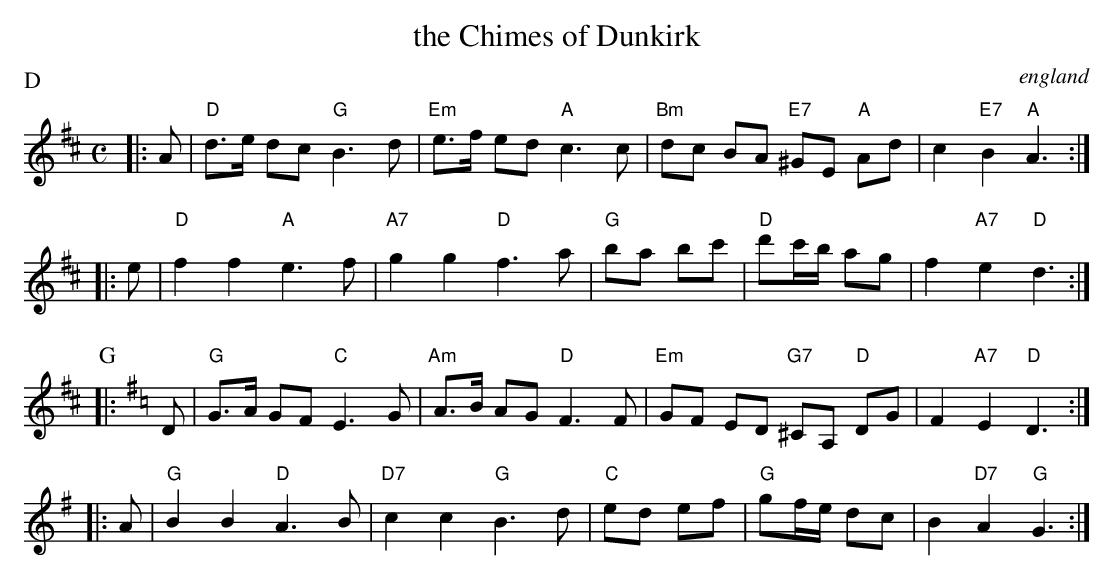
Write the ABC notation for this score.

X:1
T: the Chimes of Dunkirk
O:england
M: C
L: 1/8
P: D
K: D
|: A | "D"d>e dc "G"B3 d | "Em"e>f ed "A"c3 c | "Bm"dc BA "E7"^GE "A"Ad | c2 "E7"B2 "A"A3 :|
|: e | "D"f2 f2  "A"e3 f | "A7"g2 g2 "D"f3 a | "G"ba bc' | "D"d'c'/b/ ag | f2 "A7"e2 "D"d3 :|
P: G
K: G
|: D | "G"G>A GF "C"E3 G | "Am"A>B AG "D"F3 F | "Em"GF ED "G7"^CA, "D"DG | F2 "A7"E2 "D"D3 :|
|: A | "G"B2 B2  "D"A3 B | "D7"c2 c2 "G"B3 d | "C"ed ef | "G"gf/e/ dc | B2 "D7"A2 "G"G3 :|
